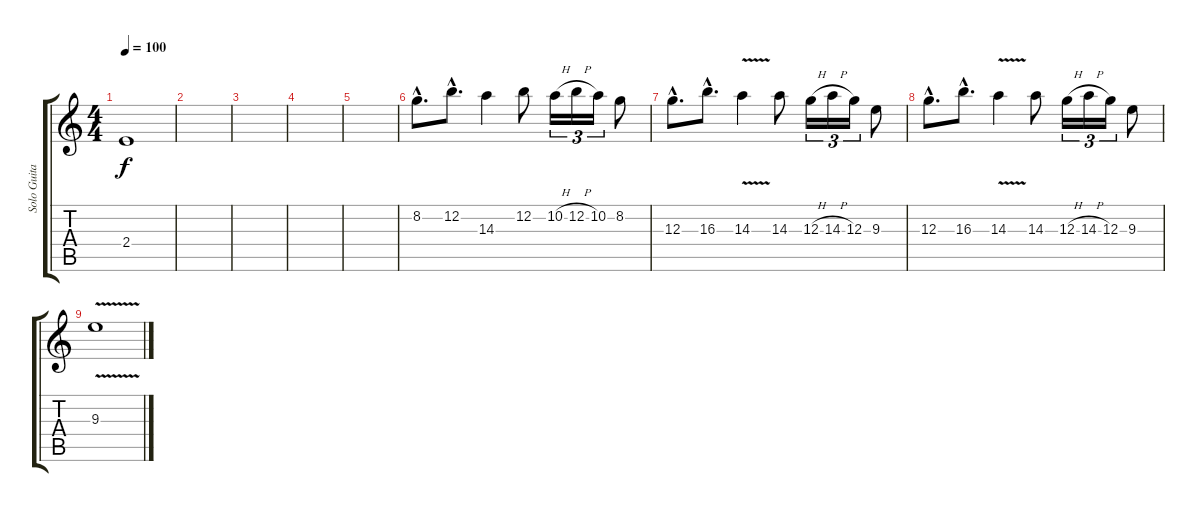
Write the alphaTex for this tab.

\track ("Solo Guitar " "Solo Guita") {instrument electricguitarjazz}
\staff {score tabs}
\tuning (E4 B3 G3 D3 A2 E2) {hide}
\ts (4 4)
\tempo 100
\clef g2
\ks c
2.4.1{dy f} |
|
|
|
|
8.2{hac}.8{d volume 14 instrument distortionguitar} 12.2{hac}.8{d} 14.3.4 12.2.8 10.2{h}.16{tu (3 2)} 12.2{h}.16{tu (3 2)} 10.2.16{tu (3 2)} 8.2.8 |
12.3{hac}.8{d} 16.3{hac}.8{d} 14.3{v}.4 14.3.8 12.3{h}.16{tu (3 2)} 14.3{h}.16{tu (3 2)} 12.3.16{tu (3 2)} 9.3.8 |
12.3{hac}.8{d} 16.3{hac}.8{d} 14.3{v}.4 14.3.8 12.3{h}.16{tu (3 2)} 14.3{h}.16{tu (3 2)} 12.3.16{tu (3 2)} 9.3.8 |
9.3{v}.1
